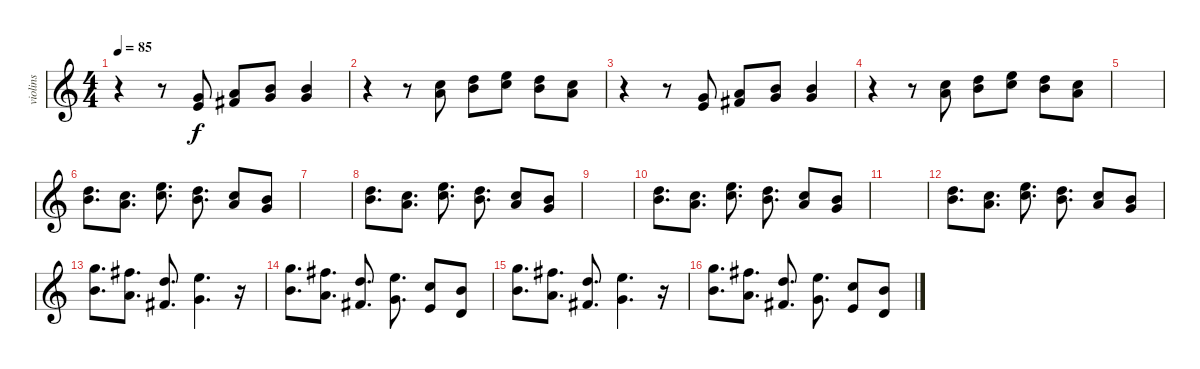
\track ("violins" "violins") {instrument violin}
\staff {score}
\tuning (E4 B3 G3 D3 A2 E2) {hide}
\ts (4 4)
\tempo 85
\clef g2
\ks c
r.4{dy f} r.8 (3.1 5.2).8 (5.1 7.2).8 (7.1 8.2).8 (7.1 8.2).4 |
r.4 r.8 (8.1 10.2).8 (10.1 12.2).8 (12.1 13.2).8 (10.1 12.2).8 (8.1 10.2).8 |
r.4 r.8 (3.1 5.2).8 (5.1 7.2).8 (7.1 8.2).8 (7.1 8.2).4 |
r.4 r.8 (8.1 10.2).8 (10.1 12.2).8 (12.1 13.2).8 (10.1 12.2).8 (8.1 10.2).8 |
|
(10.1 12.2).8{d} (8.1 10.2).8{d} (12.1 13.2).8{d} (10.1 12.2).8{d} (8.1 10.2).8 (7.1 8.2).8 |
|
(10.1 12.2).8{d} (8.1 10.2).8{d} (12.1 13.2).8{d} (10.1 12.2).8{d} (8.1 10.2).8 (7.1 8.2).8 |
|
(10.1 12.2).8{d} (8.1 10.2).8{d} (12.1 13.2).8{d} (10.1 12.2).8{d} (8.1 10.2).8 (7.1 8.2).8 |
|
(10.1 12.2).8{d} (8.1 10.2).8{d} (12.1 13.2).8{d} (10.1 12.2).8{d} (8.1 10.2).8 (7.1 8.2).8 |
(15.1 12.2).8{d} (14.1 10.2).8{d} (10.1 7.2).8{d} (12.1 8.2).4{d} r.16 |
(15.1 12.2).8{d} (14.1 10.2).8{d} (10.1 7.2).8{d} (12.1 8.2).8{d} (8.1 9.3).8 (7.1 3.2).8 |
(15.1 12.2).8{d} (14.1 10.2).8{d} (10.1 7.2).8{d} (12.1 8.2).4{d} r.16 |
(15.1 12.2).8{d} (14.1 10.2).8{d} (10.1 7.2).8{d} (12.1 8.2).8{d} (8.1 9.3).8 (7.1 3.2).8
